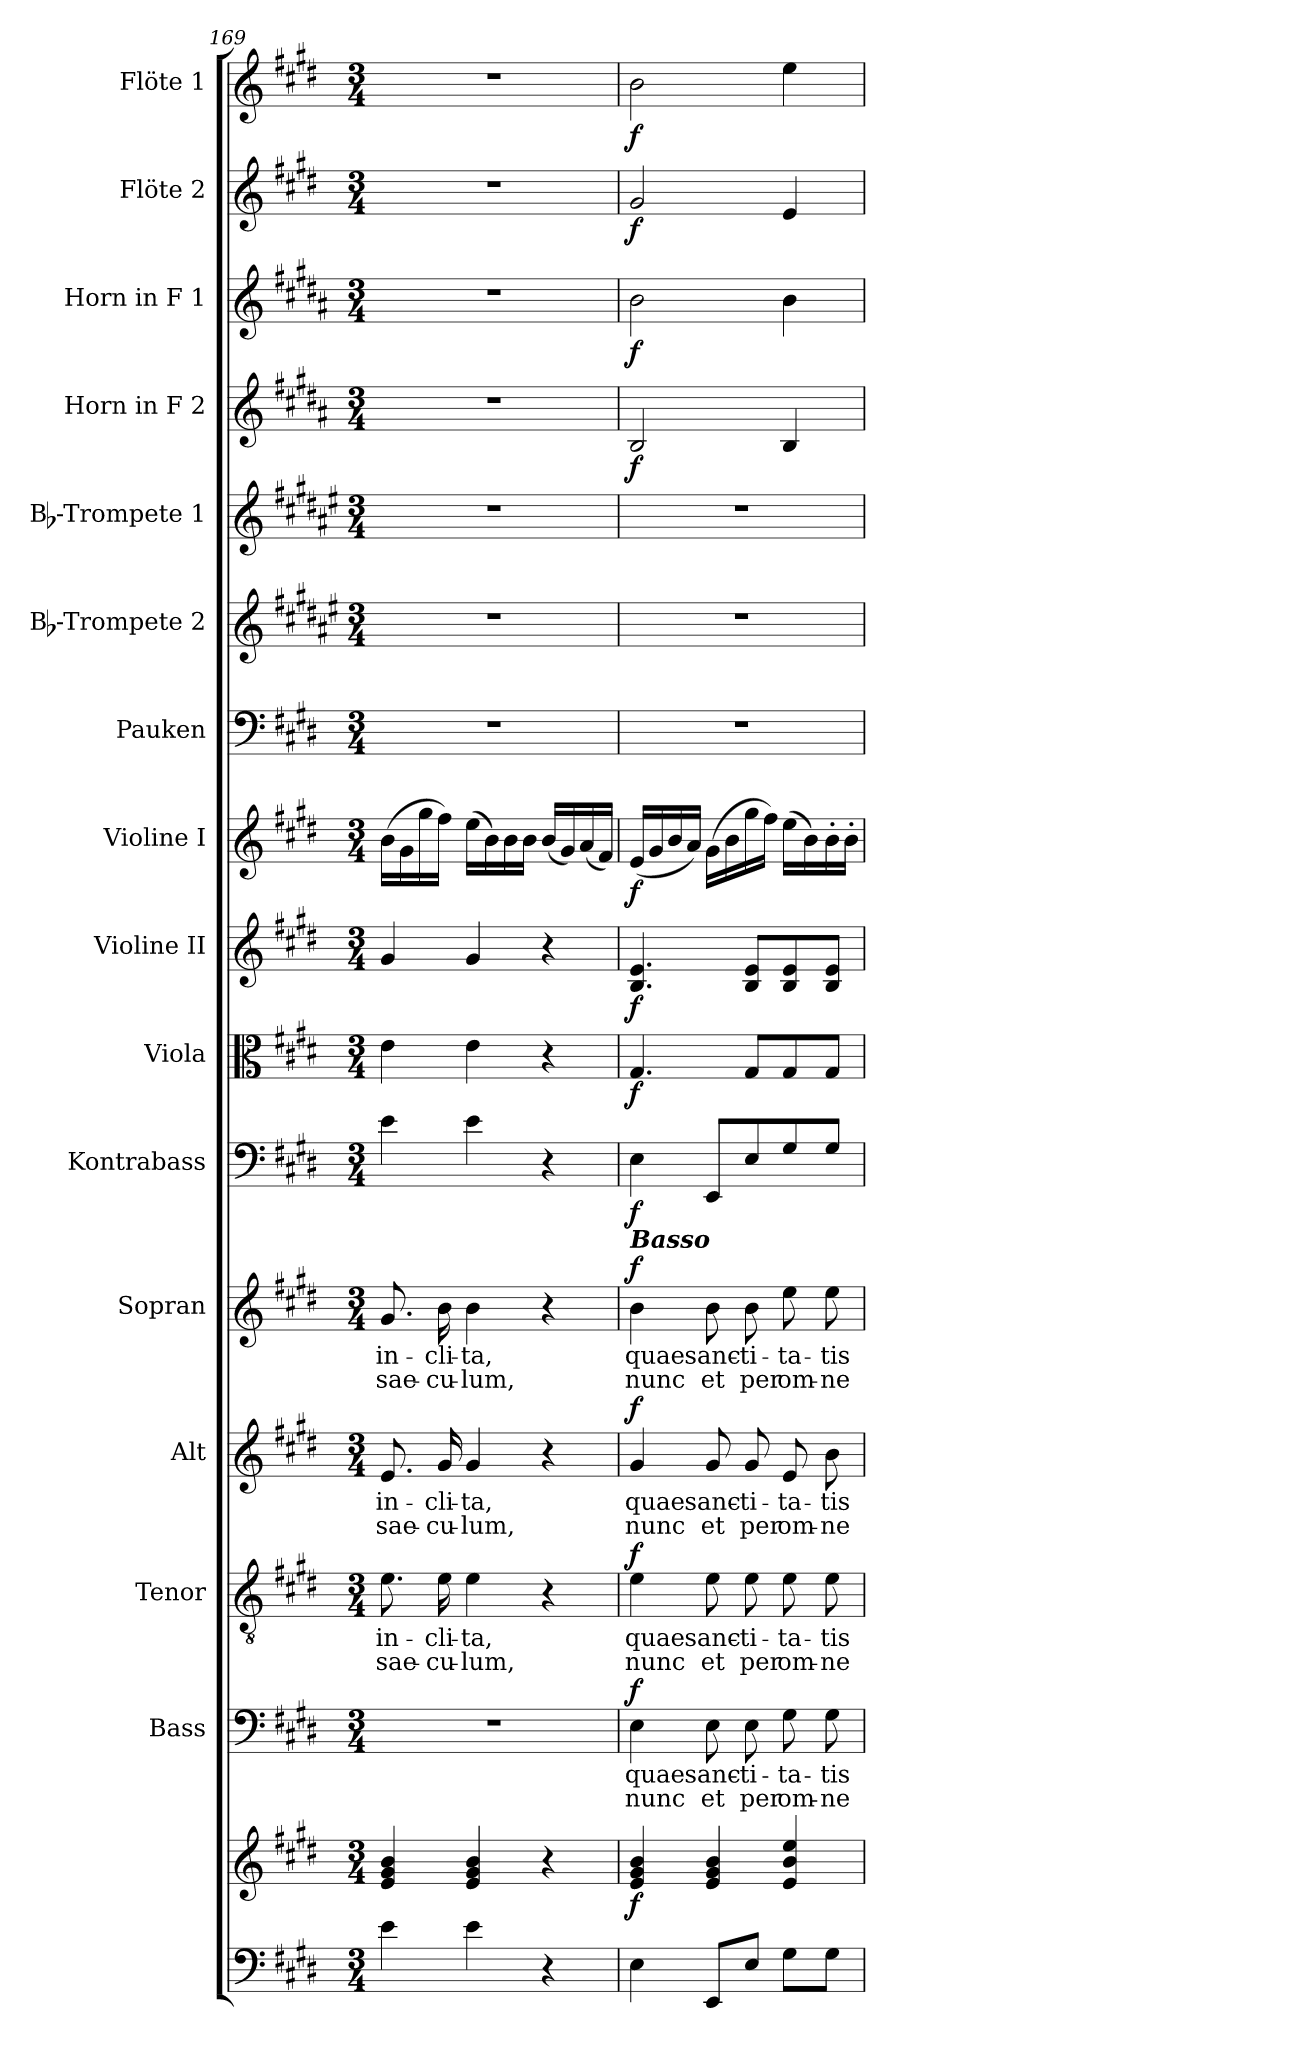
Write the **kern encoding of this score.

**kern	**kern	**dynam	**kern	**text	**text	**dynam	**kern	**text	**text	**dynam	**kern	**text	**text	**dynam	**kern	**text	**text	**dynam	**kern	**dynam	**kern	**dynam	**kern	**dynam	**kern	**dynam	**kern	**kern	**kern	**kern	**dynam	**kern	**dynam	**kern	**dynam	**kern	**dynam
*part16	*part16	*part16	*part15	*part15	*part15	*part15	*part14	*part14	*part14	*part14	*part13	*part13	*part13	*part13	*part12	*part12	*part12	*part12	*part11	*part11	*part10	*part10	*part9	*part9	*part8	*part8	*part7	*part6	*part5	*part4	*part4	*part3	*part3	*part2	*part2	*part1	*part1
*staff17	*staff16	*staff16/17	*staff15	*staff15	*staff15	*staff15	*staff14	*staff14	*staff14	*staff14	*staff13	*staff13	*staff13	*staff13	*staff12	*staff12	*staff12	*staff12	*staff11	*staff11	*staff10	*staff10	*staff9	*staff9	*staff8	*staff8	*staff7	*staff6	*staff5	*staff4	*staff4	*staff3	*staff3	*staff2	*staff2	*staff1	*staff1
*	*	*	*I"Bass	*	*	*	*I"Tenor	*	*	*	*I"Alt	*	*	*	*I"Sopran	*	*	*	*I"Kontrabass	*	*I"Viola	*	*I"Violine II	*	*I"Violine I	*	*I"Pauken	*I"Bb-Trompete 2	*I"Bb-Trompete 1	*I"Horn in F 2	*	*I"Horn in F 1	*	*I"Flöte 2	*	*I"Flöte 1	*
*	*	*	*I'B.	*	*	*	*I'T.	*	*	*	*I'A.	*	*	*	*I'S.	*	*	*	*I'Kb.	*	*I'Vla.	*	*I'Vl. II	*	*I'Vl. I	*	*I'Pk.	*I'Bb Trp. 2	*I'Bb Trp. 1	*	*	*	*	*I'Fl. 2	*	*I'Fl. 1	*
*clefF4	*clefG2	*	*clefF4	*	*	*	*clefGv2	*	*	*	*clefG2	*	*	*	*clefG2	*	*	*	*clefF4	*	*clefC3	*	*clefG2	*	*clefG2	*	*clefF4	*clefG2	*clefG2	*clefG2	*	*clefG2	*	*clefG2	*	*clefG2	*
*	*	*	*	*	*	*	*	*	*	*	*	*	*	*	*	*	*	*	*ITrd7c12	*	*	*	*	*	*	*	*	*ITrd1c2	*ITrd1c2	*ITrd4c7	*	*ITrd4c7	*	*	*	*	*
*k[f#c#g#d#]	*k[f#c#g#d#]	*	*k[f#c#g#d#]	*	*	*	*k[f#c#g#d#]	*	*	*	*k[f#c#g#d#]	*	*	*	*k[f#c#g#d#]	*	*	*	*k[f#c#g#d#]	*	*k[f#c#g#d#]	*	*k[f#c#g#d#]	*	*k[f#c#g#d#]	*	*k[f#c#g#d#]	*k[f#c#g#d#]	*k[f#c#g#d#]	*k[f#c#g#d#]	*	*k[f#c#g#d#]	*	*k[f#c#g#d#]	*	*k[f#c#g#d#]	*
*E:	*E:	*	*E:	*	*	*	*E:	*	*	*	*E:	*	*	*	*E:	*	*	*	*E:	*	*E:	*	*E:	*	*E:	*	*E:	*E:	*E:	*E:	*	*E:	*	*E:	*	*E:	*
*M3/4	*M3/4	*	*M3/4	*	*	*	*M3/4	*	*	*	*M3/4	*	*	*	*M3/4	*	*	*	*M3/4	*	*M3/4	*	*M3/4	*	*M3/4	*	*M3/4	*M3/4	*M3/4	*M3/4	*	*M3/4	*	*M3/4	*	*M3/4	*
=169	=169	=169	=169	=169	=169	=169	=169	=169	=169	=169	=169	=169	=169	=169	=169	=169	=169	=169	=169	=169	=169	=169	=169	=169	=169	=169	=169	=169	=169	=169	=169	=169	=169	=169	=169	=169	=169
!	!	!	!	!	!	!	!	!LO:LY:b	!LO:LY:b	!	!	!LO:LY:b	!LO:LY:b	!	!	!LO:LY:b	!LO:LY:b	!	!	!	!	!	!	!	!	!	!	!	!	!	!	!	!	!	!	!	!
4e\	4e/ 4g#/ 4b/	.	2.r	.	.	.	8.e\	in-	sae-	.	8.e/	in-	sae-	.	8.g#/	in-	sae-	.	4E\	.	4e\	.	4g#/	.	(>16b\LL	.	2.r	2.r	2.r	2.r	.	2.r	.	2.r	.	2.r	.
.	.	.	.	.	.	.	.	.	.	.	.	.	.	.	.	.	.	.	.	.	.	.	.	.	16g#\	.	.	.	.	.	.	.	.	.	.	.	.
.	.	.	.	.	.	.	.	.	.	.	.	.	.	.	.	.	.	.	.	.	.	.	.	.	16gg#\	.	.	.	.	.	.	.	.	.	.	.	.
!	!	!	!	!	!	!	!	!LO:LY:b	!LO:LY:b	!	!	!LO:LY:b	!LO:LY:b	!	!	!LO:LY:b	!LO:LY:b	!	!	!	!	!	!	!	!	!	!	!	!	!	!	!	!	!	!	!	!
.	.	.	.	.	.	.	16e\	-cli-	-cu-	.	16g#/	-cli-	-cu-	.	16b\	-cli-	-cu-	.	.	.	.	.	.	.	16ff#\JJ)	.	.	.	.	.	.	.	.	.	.	.	.
!	!	!	!	!	!	!	!	!LO:LY:b	!LO:LY:b	!	!	!LO:LY:b	!LO:LY:b	!	!	!LO:LY:b	!LO:LY:b	!	!	!	!	!	!	!	!	!	!	!	!	!	!	!	!	!	!	!	!
4e\	4e/ 4g#/ 4b/	.	.	.	.	.	4e\	-ta,	-lum,	.	4g#/	-ta,	-lum,	.	4b\	-ta,	-lum,	.	4E\	.	4e\	.	4g#/	.	(>16ee\LL	.	.	.	.	.	.	.	.	.	.	.	.
.	.	.	.	.	.	.	.	.	.	.	.	.	.	.	.	.	.	.	.	.	.	.	.	.	16b\)	.	.	.	.	.	.	.	.	.	.	.	.
.	.	.	.	.	.	.	.	.	.	.	.	.	.	.	.	.	.	.	.	.	.	.	.	.	16b\	.	.	.	.	.	.	.	.	.	.	.	.
.	.	.	.	.	.	.	.	.	.	.	.	.	.	.	.	.	.	.	.	.	.	.	.	.	16b\JJ	.	.	.	.	.	.	.	.	.	.	.	.
4r	4r	.	.	.	.	.	4r	.	.	.	4r	.	.	.	4r	.	.	.	4r	.	4r	.	4r	.	(<16b/LL	.	.	.	.	.	.	.	.	.	.	.	.
.	.	.	.	.	.	.	.	.	.	.	.	.	.	.	.	.	.	.	.	.	.	.	.	.	16g#/)	.	.	.	.	.	.	.	.	.	.	.	.
.	.	.	.	.	.	.	.	.	.	.	.	.	.	.	.	.	.	.	.	.	.	.	.	.	(<16a/	.	.	.	.	.	.	.	.	.	.	.	.
.	.	.	.	.	.	.	.	.	.	.	.	.	.	.	.	.	.	.	.	.	.	.	.	.	16f#/JJ)	.	.	.	.	.	.	.	.	.	.	.	.
=170	=170	=170	=170	=170	=170	=170	=170	=170	=170	=170	=170	=170	=170	=170	=170	=170	=170	=170	=170	=170	=170	=170	=170	=170	=170	=170	=170	=170	=170	=170	=170	=170	=170	=170	=170	=170	=170
!	!	!	!	!	!	!	!	!	!	!	!	!	!	!	!	!	!	!	!LO:TX:b:Bi:t=Basso	!	!	!	!	!	!	!	!	!	!	!	!	!	!	!	!	!	!
!	!	!LO:DY:b	!	!LO:LY:b	!LO:LY:b	!LO:DY:a	!	!LO:LY:b	!LO:LY:b	!LO:DY:a	!	!LO:LY:b	!LO:LY:b	!LO:DY:a	!	!LO:LY:b	!LO:LY:b	!LO:DY:a	!	!LO:DY:b	!	!LO:DY:b	!	!LO:DY:b	!	!LO:DY:b	!	!	!	!	!LO:DY:b	!	!LO:DY:b	!	!LO:DY:b	!	!LO:DY:b
4E\	4e/ 4g#/ 4b/	f	4E\	quae	nunc	f	4e\	quae	nunc	f	4g#/	quae	nunc	f	4b\	quae	nunc	f	4EE\	f	4.G#/	f	4.B/ 4.e/	f	(<16e/LL	f	2.r	2.r	2.r	2E/	f	2e\	f	2g#/	f	2b\	f
.	.	.	.	.	.	.	.	.	.	.	.	.	.	.	.	.	.	.	.	.	.	.	.	.	16g#/	.	.	.	.	.	.	.	.	.	.	.	.
.	.	.	.	.	.	.	.	.	.	.	.	.	.	.	.	.	.	.	.	.	.	.	.	.	16b/	.	.	.	.	.	.	.	.	.	.	.	.
.	.	.	.	.	.	.	.	.	.	.	.	.	.	.	.	.	.	.	.	.	.	.	.	.	16a/JJ)	.	.	.	.	.	.	.	.	.	.	.	.
!	!	!	!	!LO:LY:b	!LO:LY:b	!	!	!LO:LY:b	!LO:LY:b	!	!	!LO:LY:b	!LO:LY:b	!	!	!LO:LY:b	!LO:LY:b	!	!	!	!	!	!	!	!	!	!	!	!	!	!	!	!	!	!	!	!
8EE/L	4e/ 4g#/ 4b/	.	8E\	sanc-	et	.	8e\	sanc-	et	.	8g#/	sanc-	et	.	8b\	sanc-	et	.	8EEE/L	.	.	.	.	.	(>16g#\LL	.	.	.	.	.	.	.	.	.	.	.	.
.	.	.	.	.	.	.	.	.	.	.	.	.	.	.	.	.	.	.	.	.	.	.	.	.	16b\	.	.	.	.	.	.	.	.	.	.	.	.
!	!	!	!	!LO:LY:b	!LO:LY:b	!	!	!LO:LY:b	!LO:LY:b	!	!	!LO:LY:b	!LO:LY:b	!	!	!LO:LY:b	!LO:LY:b	!	!	!	!	!	!	!	!	!	!	!	!	!	!	!	!	!	!	!	!
8E/J	.	.	8E\	-ti-	per	.	8e\	-ti-	per	.	8g#/	-ti-	per	.	8b\	-ti-	per	.	8EE/	.	8G#/L	.	8B/ 8e/L	.	16gg#\	.	.	.	.	.	.	.	.	.	.	.	.
.	.	.	.	.	.	.	.	.	.	.	.	.	.	.	.	.	.	.	.	.	.	.	.	.	16ff#\JJ)	.	.	.	.	.	.	.	.	.	.	.	.
!	!	!	!	!LO:LY:b	!LO:LY:b	!	!	!LO:LY:b	!LO:LY:b	!	!	!LO:LY:b	!LO:LY:b	!	!	!LO:LY:b	!LO:LY:b	!	!	!	!	!	!	!	!	!	!	!	!	!	!	!	!	!	!	!	!
8G#\L	4e/ 4b/ 4ee/	.	8G#\	-ta-	om-	.	8e\	-ta-	om-	.	8e/	-ta-	om-	.	8ee\	-ta-	om-	.	8GG#/	.	8G#/	.	8B/ 8e/	.	(>16ee\LL	.	.	.	.	4E/	.	4e\	.	4e/	.	4ee\	.
.	.	.	.	.	.	.	.	.	.	.	.	.	.	.	.	.	.	.	.	.	.	.	.	.	16b\)	.	.	.	.	.	.	.	.	.	.	.	.
!	!	!	!	!LO:LY:b	!LO:LY:b	!	!	!LO:LY:b	!LO:LY:b	!	!	!LO:LY:b	!LO:LY:b	!	!	!LO:LY:b	!LO:LY:b	!	!	!	!	!	!	!	!	!	!	!	!	!	!	!	!	!	!	!	!
8G#\J	.	.	8G#\	-tis	-ne	.	8e\	-tis	-ne	.	8b\	-tis	-ne	.	8ee\	-tis	-ne	.	8GG#/J	.	8G#/J	.	8B/ 8e/J	.	16b'>\	.	.	.	.	.	.	.	.	.	.	.	.
.	.	.	.	.	.	.	.	.	.	.	.	.	.	.	.	.	.	.	.	.	.	.	.	.	16b'>\JJ	.	.	.	.	.	.	.	.	.	.	.	.
=	=	=	=	=	=	=	=	=	=	=	=	=	=	=	=	=	=	=	=	=	=	=	=	=	=	=	=	=	=	=	=	=	=	=	=	=	=
*-	*-	*-	*-	*-	*-	*-	*-	*-	*-	*-	*-	*-	*-	*-	*-	*-	*-	*-	*-	*-	*-	*-	*-	*-	*-	*-	*-	*-	*-	*-	*-	*-	*-	*-	*-	*-	*-
